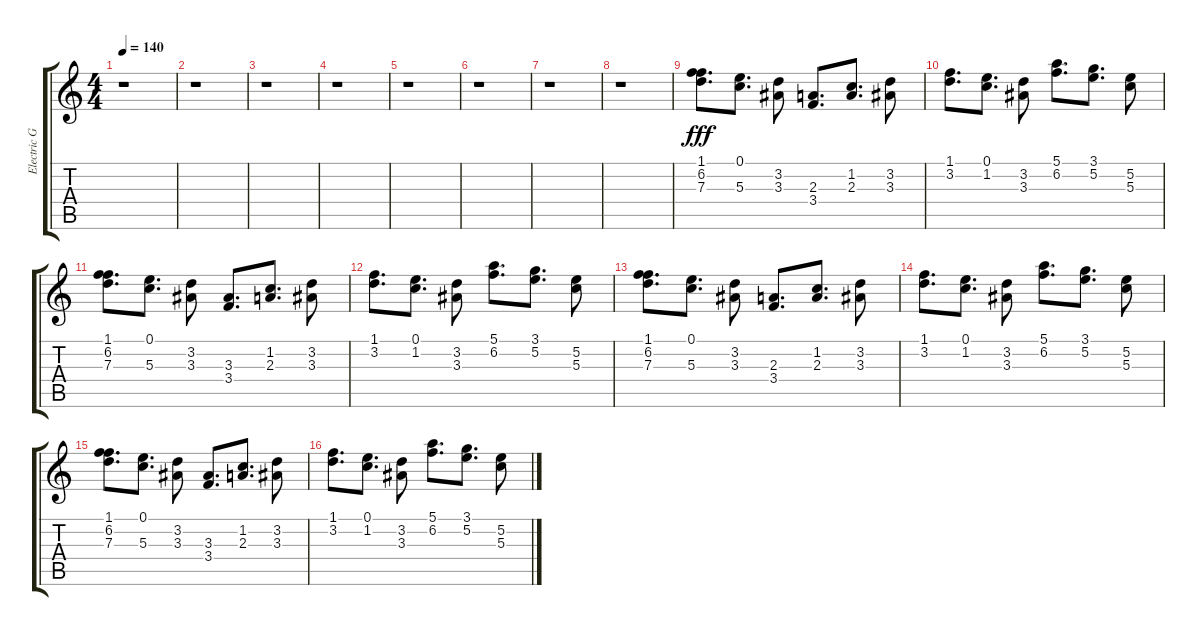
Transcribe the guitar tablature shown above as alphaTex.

\track ("Electric Guitar 2" "Electric G") {instrument distortionguitar}
\staff {score tabs}
\tuning (E4 B3 G3 D3 A2 E2) {hide}
\ts (4 4)
\tempo 140
\clef g2
\ks c
r.1{dy fff} |
r.1 |
r.1 |
r.1 |
r.1 |
r.1 |
r.1 |
r.1 |
(1.1 6.2 7.3).8{d} (0.1 5.3).8{d} (3.2 3.3).8 (2.3 3.4).8{d} (1.2 2.3).8{d} (3.2 3.3).8 |
(1.1 3.2).8{d} (0.1 1.2).8{d} (3.2 3.3).8 (5.1 6.2).8{d} (3.1 5.2).8{d} (5.2 5.3).8 |
(1.1 6.2 7.3).8{d} (0.1 5.3).8{d} (3.2 3.3).8 (3.3 3.4).8{d} (1.2 2.3).8{d} (3.2 3.3).8 |
(1.1 3.2).8{d} (0.1 1.2).8{d} (3.2 3.3).8 (5.1 6.2).8{d} (3.1 5.2).8{d} (5.2 5.3).8 |
(1.1 6.2 7.3).8{d} (0.1 5.3).8{d} (3.2 3.3).8 (2.3 3.4).8{d} (1.2 2.3).8{d} (3.2 3.3).8 |
(1.1 3.2).8{d} (0.1 1.2).8{d} (3.2 3.3).8 (5.1 6.2).8{d} (3.1 5.2).8{d} (5.2 5.3).8 |
(1.1 6.2 7.3).8{d} (0.1 5.3).8{d} (3.2 3.3).8 (3.3 3.4).8{d} (1.2 2.3).8{d} (3.2 3.3).8 |
(1.1 3.2).8{d} (0.1 1.2).8{d} (3.2 3.3).8 (5.1 6.2).8{d} (3.1 5.2).8{d} (5.2 5.3).8
